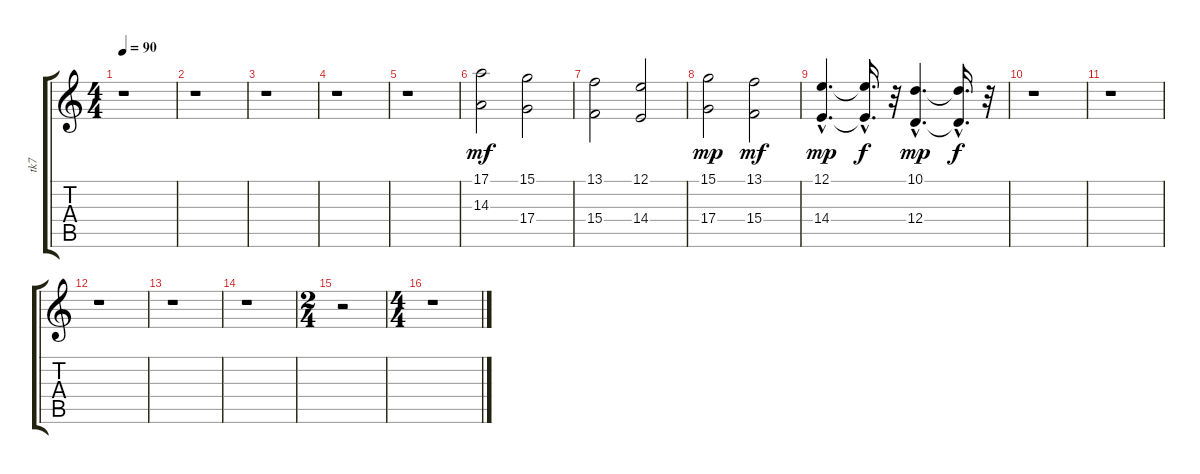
\track ("tk7" "tk7") {instrument stringensemble1}
\staff {score tabs}
\tuning (E4 B3 G3 D3 A2 E2) {hide}
\ts (4 4)
\tempo 90
\clef g2
\ks c
r.1{dy mf instrument stringensemble1} |
r.1 |
r.1 |
r.1 |
r.1 |
(17.1 14.3).2{balance 8} (15.1 17.4).2 |
(13.1 15.4).2 (12.1 14.4).2 |
(15.1 17.4).2{dy mp} (13.1 15.4).2{dy mf} |
(12.1{hac} 14.4{hac}).4{d dy mp} (12.1{hac t} 14.4{hac t}).16{d dy f} r.32 (10.1{hac} 12.4{hac}).4{d dy mp} (10.1{hac t} 12.4{hac t}).16{d dy f} r.32 |
r.1 |
r.1 |
r.1 |
r.1 |
r.1 |
\ts (2 4)
r.2 |
\ts (4 4)
r.1
